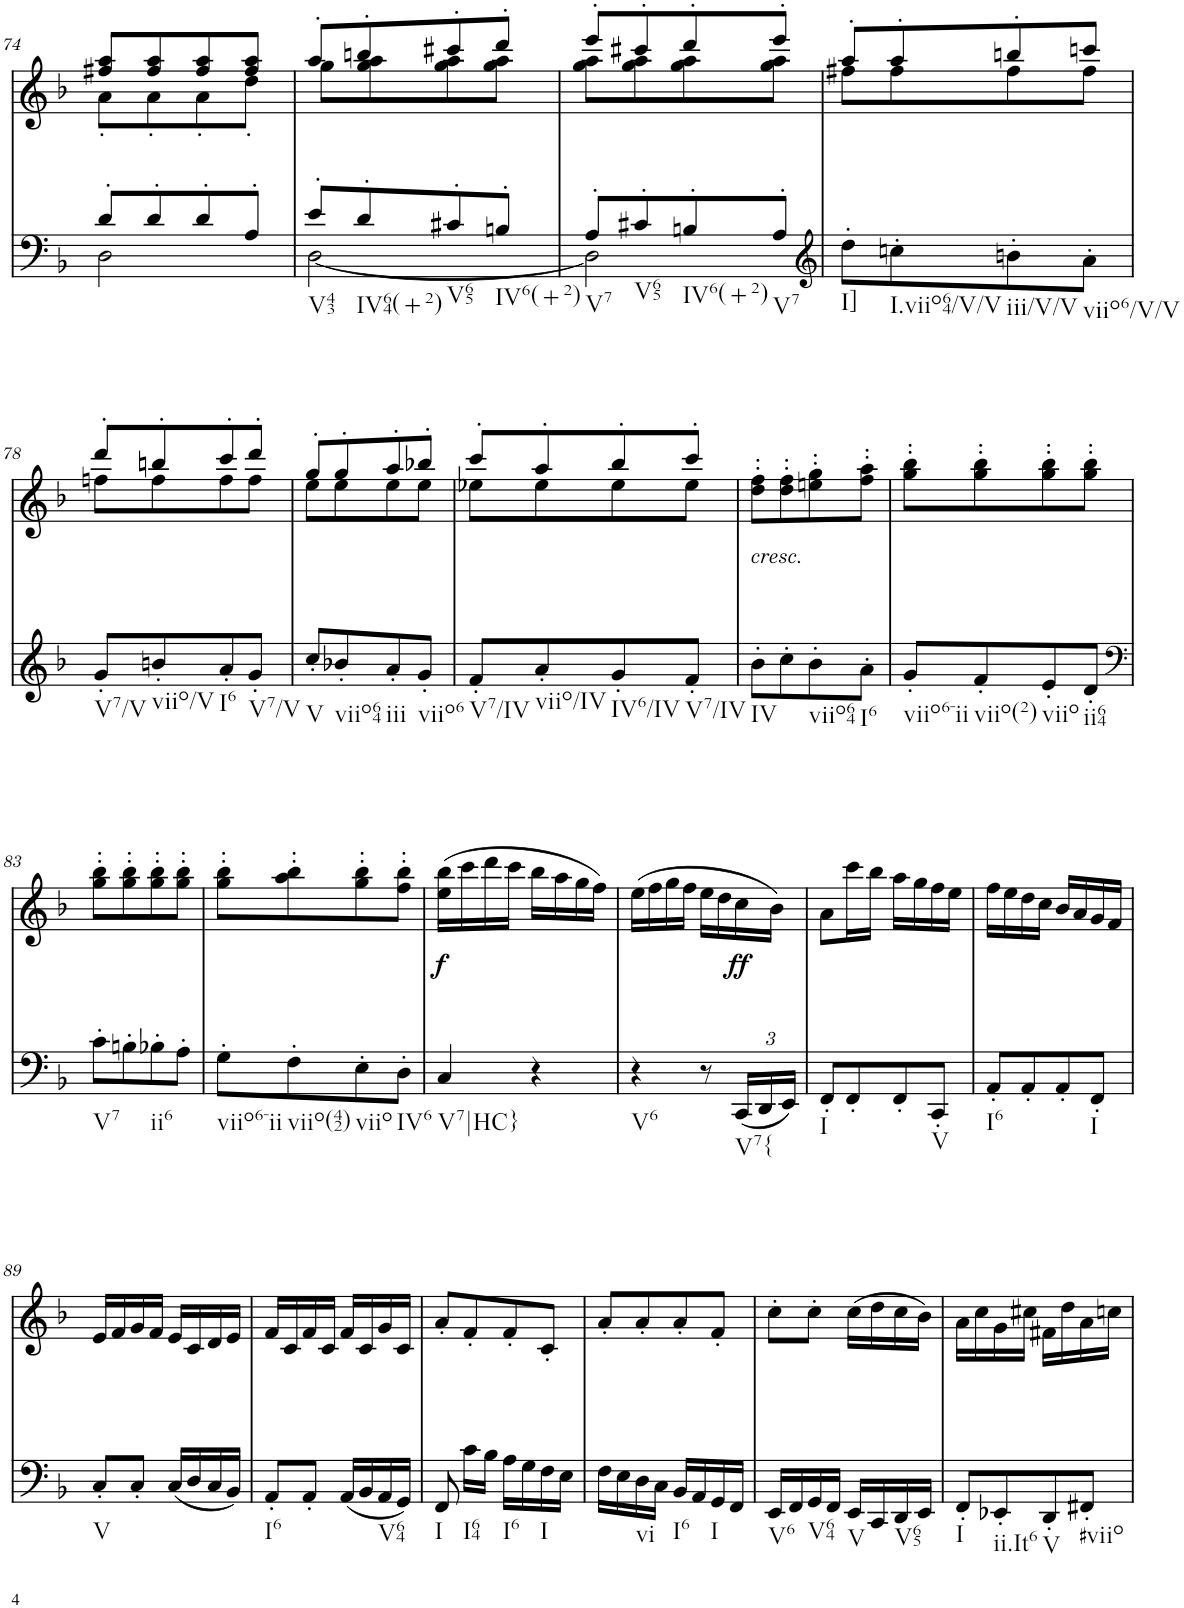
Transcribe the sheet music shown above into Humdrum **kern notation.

**kern	**kern	**text	**dynam
*part2	*part1	*part1	*part1
*staff2	*staff1	*staff1	*staff1
*I"piano	*I"piano	*	*
*I'Pno	*I'Pno	*	*
!!LO:PB:g=z
*clefG2	*clefG2	*	*
*k[b-]	*k[b-]	*	*
*F:	*F:	*	*
*M2/4	*M2/4	*	*
=74	=74	=74	=74
*^	*^	*	*
8d'/L	2D\	8ff#X/ 8aa/L	8a'\L	.	.
8d'/	.	8ff#/ 8aa/	8a'\	.	.
8d'/	.	8ff#/ 8aa/	8a'\	.	.
8A'/J	.	8ff#/ 8aa/J	8dd'\J	.	.
=75	=75	=75	=75	=75	=75
!LO:TX:b:t=V43	!	!	!	!	!
8e'/L	[2D\	8aa'/L	8gg\L	.	.
!LO:TX:b:t=IV64(+2)	!	!	!	!	!
8d'/	.	8bbn'/	8gg\ 8aa\	.	.
!LO:TX:b:t=V65	!	!	!	!	!
8c#X'/	.	8ccc#X'/	8gg\ 8aa\	.	.
!LO:TX:b:t=IV6(+2)	!	!	!	!	!
8Bn'/J	.	8ddd'/J	8gg\ 8aa\J	.	.
=76	=76	=76	=76	=76	=76
!LO:TX:b:t=V7	!	!	!	!	!
8A'/L	2D\]	8eee'/L	8gg\ 8aa\L	.	.
!LO:TX:b:t=V65	!	!	!	!	!
8c#X'/	.	8ccc#X'/	8gg\ 8aa\	.	.
!LO:TX:b:t=IV6(+2)	!	!	!	!	!
8Bn'/	.	8ddd'/	8gg\ 8aa\	.	.
!LO:TX:b:t=V7	!	!	!	!	!
8A'/J	.	8eee'/J	8gg\ 8aa\J	.	.
*v	*v	*	*	*	*
=77	=77	=77	=77	=77
*clefG2	*	*	*	*
!LO:TX:b:t=I]	!	!	!	!
8dd'\L	8aa'/L	8ff#X\L	.	.
!LO:TX:b:t=I.viio64/V/V	!	!	!	!
8ccn'\	8aa'/	8ff#\	.	.
!LO:TX:b:t=iii/V/V	!	!	!	!
8bn'\	8bbn'/	8ff#\	.	.
!LO:TX:b:t=viio6/V/V	!	!	!	!
8a'\J	8cccn/J	8ff#\J	.	.
!!LO:LB:g=z	!!
=78	=78	=78	=78	=78
!LO:TX:b:t=V7/V	!	!	!	!
8g'/L	8ddd'/L	8ffn\L	.	.
!LO:TX:b:t=viio/V	!	!	!	!
8bn'/	8bbn'/	8ff\	.	.
!LO:TX:b:t=I6	!	!	!	!
8a'/	8ccc'/	8ff\	.	.
!LO:TX:b:t=V7/V	!	!	!	!
8g'/J	8ddd'/J	8ff\J	.	.
=79	=79	=79	=79	=79
!LO:TX:b:t=V	!	!	!	!
8cc'/L	8gg'/L	8ee\L	.	.
!LO:TX:b:t=viio64	!	!	!	!
8b-X'/	8gg'/	8ee\	.	.
!LO:TX:b:t=iii	!	!	!	!
8a'/	8aa'/	8ee\	.	.
!LO:TX:b:t=viio6	!	!	!	!
8g'/J	8bb-X'/J	8ee\J	.	.
=80	=80	=80	=80	=80
!LO:TX:b:t=V7/IV	!	!	!	!
8f'/L	8ccc'/L	8ee-X\L	.	.
!LO:TX:b:t=viio/IV	!	!	!	!
8a'/	8aa'/	8ee-\	.	.
!LO:TX:b:t=IV6/IV	!	!	!	!
8g'/	8bb-'/	8ee-\	.	.
!LO:TX:b:t=V7/IV	!	!	!	!
8f'/J	8ccc'/J	8ee-\J	.	.
=81	=81	=81	=81	=81
!	!LO:TX:b:i:t=cresc.	!	!	!
!LO:TX:b:t=IV	!	!	!	!
!	!	!	!LO:LY:b	!
*	*v	*v	*	*
8b-'\L	8dd\' 8ff\'L	<	.
8cc'\	8dd\' 8ff\'	.	.
!LO:TX:b:t=viio64	!	!	!
8b-'\	8een\' 8gg\'	.	.
!LO:TX:b:t=I6	!	!	!
8a'\J	8ff\' 8aa\'J	.	.
=82	=82	=82	=82
!LO:TX:b:t=viio6-ii	!	!	!
8g'/L	8gg\' 8bb-\'L	.	.
!LO:TX:b:t=viio(2)	!	!	!
8f'/	8gg\' 8bb-\'	.	.
!LO:TX:b:t=viio	!	!	!
8e'/	8gg\' 8bb-\'	.	.
!LO:TX:b:t=ii64	!	!	!
8d'/J	8gg\' 8bb-\'J	.	.
!!LO:LB:g=z
=83	=83	=83	=83
*clefF4	*	*	*
!LO:TX:b:t=V7	!	!	!
8c'\L	8gg\' 8bb-\'L	.	.
8Bn'\	8gg\' 8bb-\'	.	.
!LO:TX:b:t=ii6	!	!	!
8B-X'\	8gg\' 8bb-\'	.	.
8A'\J	8gg\' 8bb-\'J	.	.
=84	=84	=84	=84
!LO:TX:b:t=viio6-ii	!	!	!
!	!	!LO:LY:b	!
8G'\L	8gg\' 8bb-\'L	f	.
!LO:TX:b:t=viio(42)	!	!	!
8F'\	8aa\' 8bb-\'	.	.
!LO:TX:b:t=viio	!	!	!
8E'\	8gg\' 8bb-\'	.	.
!LO:TX:b:t=IV6	!	!	!
8D'\J	8ff\' 8bb-\'J	.	.
=85	=85	=85	=85
!LO:TX:b:t=V7|HC}	!	!	!
!	!	!	!LO:DY:b
4C/	(16ee\ 16bb-\LL	.	f
.	16ccc\	.	.
.	16ddd\	.	.
.	16ccc\JJ	.	.
4r	16bb-\LL	.	.
.	16aa\	.	.
.	16gg\	.	.
.	16ff\JJ)	.	.
=86	=86	=86	=86
!LO:TX:b:t=V6	!	!	!
4r	(16ee\LL	.	.
.	16ff\	.	.
.	16gg\	.	.
.	16ff\JJ	.	.
8r	16ee\LL	.	.
.	16dd\	.	.
*Xbrackettup	*	*	*
!LO:TX:b:t=V7{	!	!	!
!	!	!LO:LY:b	!LO:DY:b
(24CC/LL	16cc\	ff	ff
24DD/	.	.	.
.	16b-\JJ)	.	.
24EE/JJ)	.	.	.
=87	=87	=87	=87
!LO:TX:b:t=I	!	!	!
!	!	!LO:LY:b	!
8FF'/L	8a\L	ff	.
8FF'/	16ccc\L	.	.
.	16bb-\JJ	.	.
8FF'/	16aa\LL	.	.
.	16gg\	.	.
!LO:TX:b:t=V	!	!	!
8CC'/J	16ff\	.	.
.	16ee\JJ	.	.
=88	=88	=88	=88
!LO:TX:b:t=I6	!	!	!
8AA'/L	16ff\LL	.	.
.	16ee\	.	.
8AA'/	16dd\	.	.
.	16cc\JJ	.	.
8AA'/	16b-/LL	.	.
.	16a/	.	.
!LO:TX:b:t=I	!	!	!
8FF'/J	16g/	.	.
.	16f/JJ	.	.
!!LO:LB:g=z
=89	=89	=89	=89
!LO:TX:b:t=V	!	!	!
8C'/L	16e/LL	.	.
.	16f/	.	.
8C'/J	16g/	.	.
.	16f/JJ	.	.
(16C/LL	16e/LL	.	.
16D/	16c/	.	.
16C/	16d/	.	.
16BB-/JJ)	16e/JJ	.	.
=90	=90	=90	=90
!LO:TX:b:t=I6	!	!	!
8AA'/L	16f/LL	.	.
.	16c/	.	.
8AA'/J	16f/	.	.
.	16c/JJ	.	.
(16AA/LL	16f/LL	.	.
16BB-/	16c/	.	.
!LO:TX:b:t=V64	!	!	!
16AA/	16g/	.	.
16GG/JJ)	16c/JJ	.	.
=91	=91	=91	=91
!LO:TX:b:t=I	!	!	!
8FF/	8a'/L	.	.
!LO:TX:b:t=I64	!	!	!
16c\LL	8f'/	.	.
16B-\JJ	.	.	.
!LO:TX:b:t=I6	!	!	!
16A\LL	8f'/	.	.
16G\	.	.	.
!LO:TX:b:t=I	!	!	!
16F\	8c'/J	.	.
16E\JJ	.	.	.
=92	=92	=92	=92
16F\LL	8a'/L	.	.
16E\	.	.	.
!LO:TX:b:t=vi	!	!	!
16D\	8a'/	.	.
16C\JJ	.	.	.
!LO:TX:b:t=I6	!	!	!
16BB-/LL	8a'/	.	.
16AA/	.	.	.
!LO:TX:b:t=I	!	!	!
16GG/	8f'/J	.	.
16FF/JJ	.	.	.
=93	=93	=93	=93
!LO:TX:b:t=V6	!	!	!
16EE/LL	8cc'\L	.	.
16FF/	.	.	.
!LO:TX:b:t=V64	!	!	!
16GG/	8cc'\J	.	.
16FF/JJ	.	.	.
!LO:TX:b:t=V	!	!	!
16EE/LL	(16cc\LL	.	.
16CC/	16dd\	.	.
!LO:TX:b:t=V65	!	!	!
16DD/	16cc\	.	.
16EE/JJ	16b-\JJ)	.	.
=94	=94	=94	=94
!LO:TX:b:t=I	!	!	!
8FF'/L	16a\LL	.	.
.	16cc\	.	.
!LO:TX:b:t=ii.It6	!	!	!
8EE-X'/	16g\	.	.
.	16cc#X\JJ	.	.
!LO:TX:b:t=V	!	!	!
8DD'/	16f#X\LL	.	.
.	16dd\	.	.
!LO:TX:b:t=#viio	!	!	!
8FF#X'/J	16a\	.	.
.	16ccn\JJ	.	.
=	=	=	=
*-	*-	*-	*-
